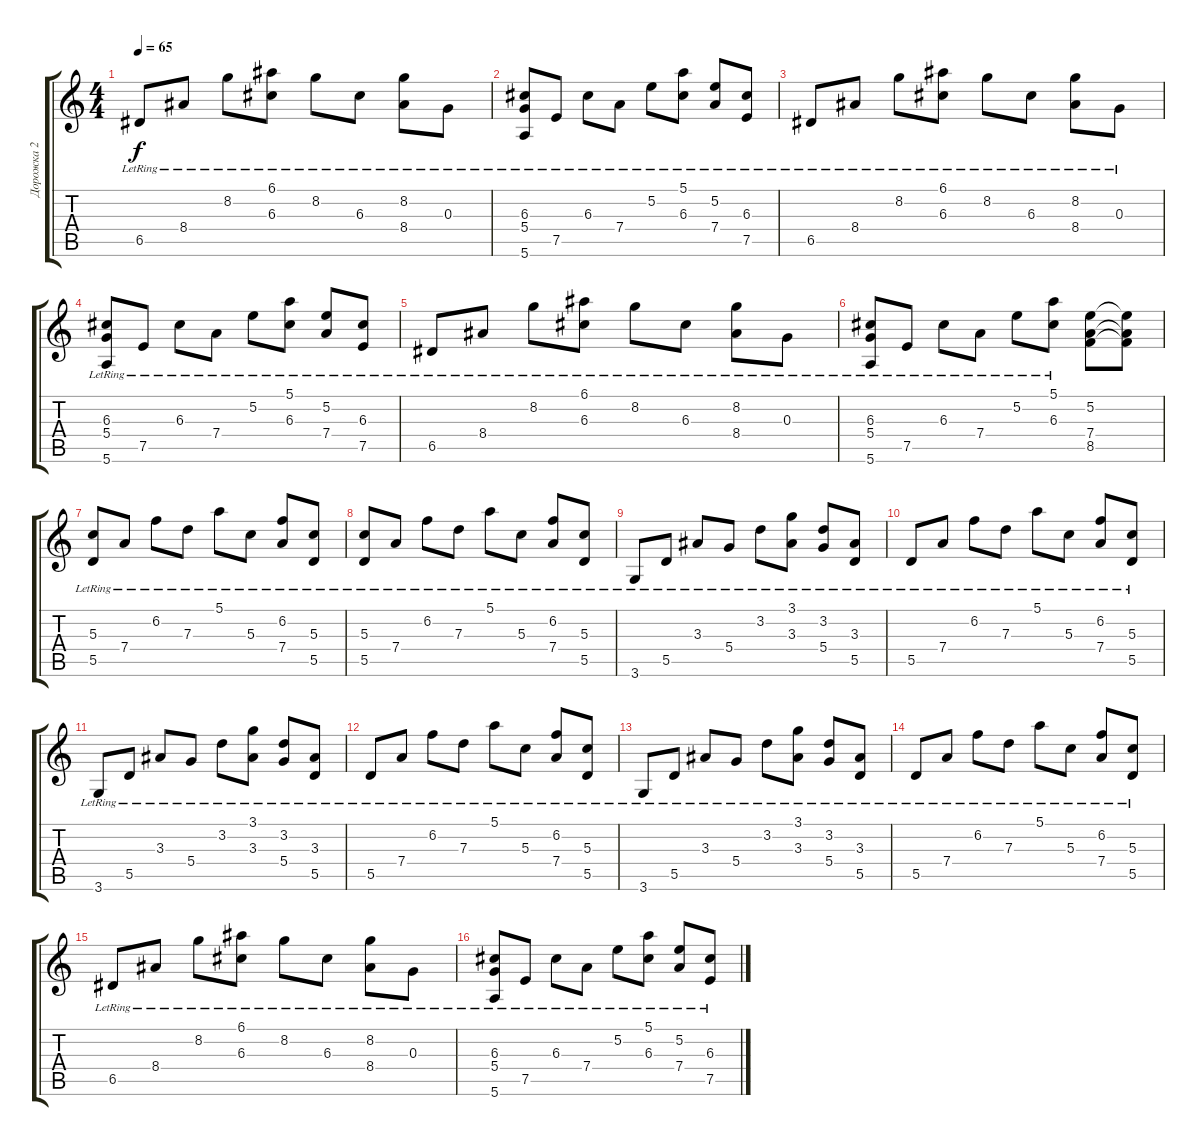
\track ("Дорожка 2" "Дорожка 2") {instrument acousticguitarnylon}
\staff {score tabs}
\tuning (E4 B3 G3 D3 A2 E2) {hide}
\ts (4 4)
\tempo 65
\clef g2
\ks c
6.5{lr}.8{dy f} 8.4{lr}.8 8.2{lr}.8 (6.1{lr} 6.3{lr}).8 8.2{lr}.8 6.3{lr}.8 (8.2{lr} 8.4{lr}).8 0.3{lr}.8 |
(6.3{lr} 5.4{lr} 5.6{lr}).8 7.5{lr}.8 6.3{lr}.8 7.4{lr}.8 5.2{lr}.8 (5.1{lr} 6.3{lr}).8 (5.2{lr} 7.4{lr}).8 (6.3{lr} 7.5{lr}).8 |
6.5{lr}.8 8.4{lr}.8 8.2{lr}.8 (6.1{lr} 6.3{lr}).8 8.2{lr}.8 6.3{lr}.8 (8.2{lr} 8.4{lr}).8 0.3{lr}.8 |
(6.3{lr} 5.4{lr} 5.6{lr}).8 7.5{lr}.8 6.3{lr}.8 7.4{lr}.8 5.2{lr}.8 (5.1{lr} 6.3{lr}).8 (5.2{lr} 7.4{lr}).8 (6.3{lr} 7.5{lr}).8 |
6.5{lr}.8 8.4{lr}.8 8.2{lr}.8 (6.1{lr} 6.3{lr}).8 8.2{lr}.8 6.3{lr}.8 (8.2{lr} 8.4{lr}).8 0.3{lr}.8 |
(6.3{lr} 5.4{lr} 5.6{lr}).8 7.5{lr}.8 6.3{lr}.8 7.4{lr}.8 5.2{lr}.8 (5.1{lr} 6.3{lr}).8 (5.2 7.4 8.5).8 (5.2{t} 7.4{t} 8.5{t}).8 |
(5.3{lr} 5.5{lr}).8 7.4{lr}.8 6.2{lr}.8 7.3{lr}.8 5.1{lr}.8 5.3{lr}.8 (6.2{lr} 7.4{lr}).8 (5.3{lr} 5.5{lr}).8 |
(5.3{lr} 5.5{lr}).8 7.4{lr}.8 6.2{lr}.8 7.3{lr}.8 5.1{lr}.8 5.3{lr}.8 (6.2{lr} 7.4{lr}).8 (5.3{lr} 5.5{lr}).8 |
3.6{lr}.8 5.5{lr}.8 3.3{lr}.8 5.4{lr}.8 3.2{lr}.8 (3.1{lr} 3.3{lr}).8 (3.2{lr} 5.4{lr}).8 (3.3{lr} 5.5{lr}).8 |
5.5{lr}.8 7.4{lr}.8 6.2{lr}.8 7.3{lr}.8 5.1{lr}.8 5.3{lr}.8 (6.2{lr} 7.4{lr}).8 (5.3{lr} 5.5{lr}).8 |
3.6{lr}.8 5.5{lr}.8 3.3{lr}.8 5.4{lr}.8 3.2{lr}.8 (3.1{lr} 3.3{lr}).8 (3.2{lr} 5.4{lr}).8 (3.3{lr} 5.5{lr}).8 |
5.5{lr}.8 7.4{lr}.8 6.2{lr}.8 7.3{lr}.8 5.1{lr}.8 5.3{lr}.8 (6.2{lr} 7.4{lr}).8 (5.3{lr} 5.5{lr}).8 |
3.6{lr}.8 5.5{lr}.8 3.3{lr}.8 5.4{lr}.8 3.2{lr}.8 (3.1{lr} 3.3{lr}).8 (3.2{lr} 5.4{lr}).8 (3.3{lr} 5.5{lr}).8 |
5.5{lr}.8 7.4{lr}.8 6.2{lr}.8 7.3{lr}.8 5.1{lr}.8 5.3{lr}.8 (6.2{lr} 7.4{lr}).8 (5.3{lr} 5.5{lr}).8 |
6.5{lr}.8 8.4{lr}.8 8.2{lr}.8 (6.1{lr} 6.3{lr}).8 8.2{lr}.8 6.3{lr}.8 (8.2{lr} 8.4{lr}).8 0.3{lr}.8 |
(6.3{lr} 5.4{lr} 5.6{lr}).8 7.5{lr}.8 6.3{lr}.8 7.4{lr}.8 5.2{lr}.8 (5.1{lr} 6.3{lr}).8 (5.2{lr} 7.4{lr}).8 (6.3{lr} 7.5{lr}).8
